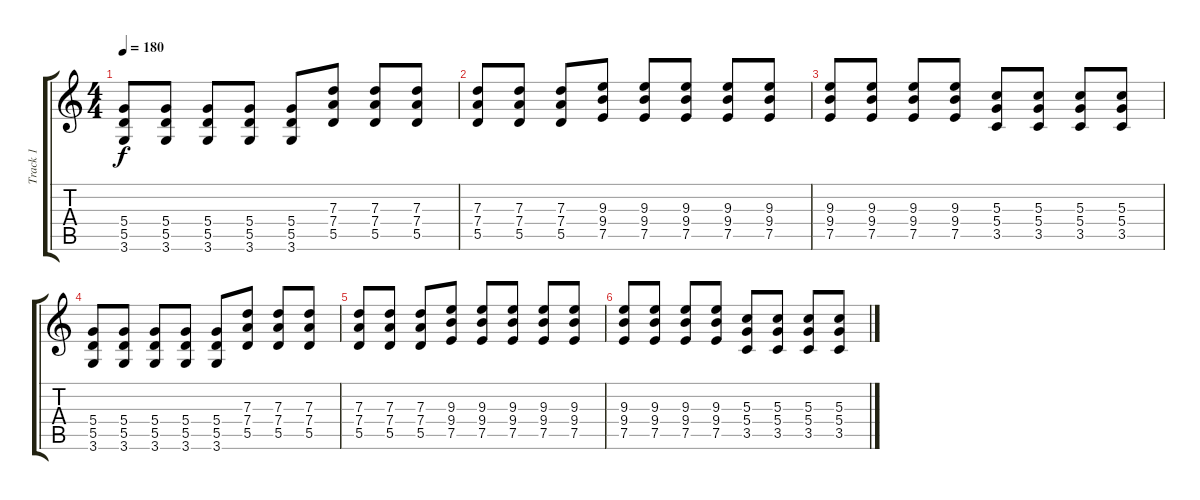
\track ("Track 1" "Track 1") {instrument electricguitarmuted}
\staff {score tabs}
\tuning (E4 B3 G3 D3 A2 E2) {hide}
\ts (4 4)
\tempo 180
\clef g2
\ks c
(5.4 5.5 3.6).8{dy f} (5.4 5.5 3.6).8 (5.4 5.5 3.6).8 (5.4 5.5 3.6).8 (5.4 5.5 3.6).8 (7.3 7.4 5.5).8 (7.3 7.4 5.5).8 (7.3 7.4 5.5).8 |
(7.3 7.4 5.5).8 (7.3 7.4 5.5).8 (7.3 7.4 5.5).8 (9.3 9.4 7.5).8 (9.3 9.4 7.5).8 (9.3 9.4 7.5).8 (9.3 9.4 7.5).8 (9.3 9.4 7.5).8 |
(9.3 9.4 7.5).8 (9.3 9.4 7.5).8 (9.3 9.4 7.5).8 (9.3 9.4 7.5).8 (5.3 5.4 3.5).8 (5.3 5.4 3.5).8 (5.3 5.4 3.5).8 (5.3 5.4 3.5).8 |
(5.4 5.5 3.6).8 (5.4 5.5 3.6).8 (5.4 5.5 3.6).8 (5.4 5.5 3.6).8 (5.4 5.5 3.6).8 (7.3 7.4 5.5).8 (7.3 7.4 5.5).8 (7.3 7.4 5.5).8 |
(7.3 7.4 5.5).8 (7.3 7.4 5.5).8 (7.3 7.4 5.5).8 (9.3 9.4 7.5).8 (9.3 9.4 7.5).8 (9.3 9.4 7.5).8 (9.3 9.4 7.5).8 (9.3 9.4 7.5).8 |
(9.3 9.4 7.5).8 (9.3 9.4 7.5).8 (9.3 9.4 7.5).8 (9.3 9.4 7.5).8 (5.3 5.4 3.5).8 (5.3 5.4 3.5).8 (5.3 5.4 3.5).8 (5.3 5.4 3.5).8
